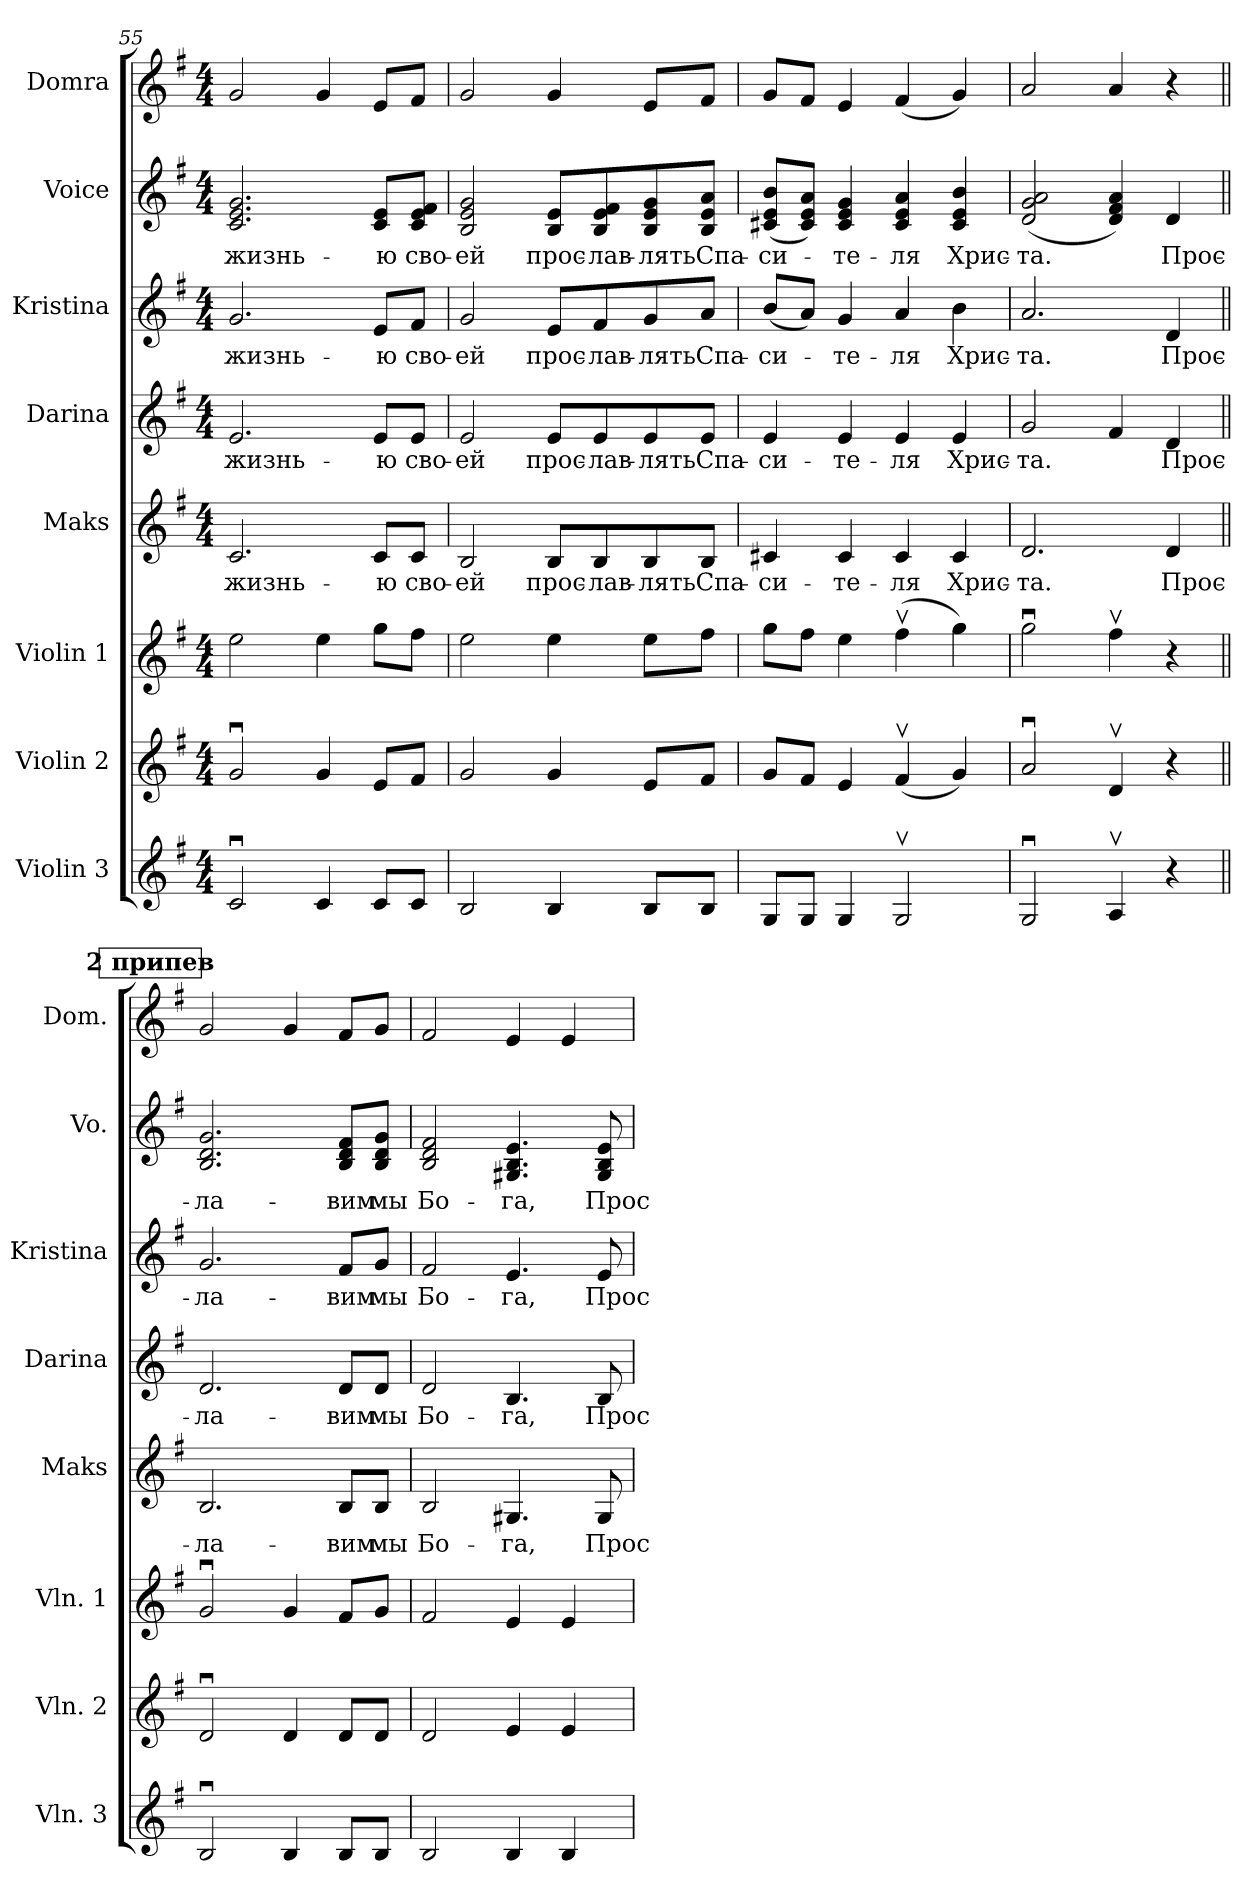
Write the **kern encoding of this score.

**kern	**kern	**kern	**kern	**text	**kern	**text	**kern	**text	**kern	**text	**kern
*part8	*part7	*part6	*part5	*part5	*part4	*part4	*part3	*part3	*part2	*part2	*part1
*staff8	*staff7	*staff6	*staff5	*staff5	*staff4	*staff4	*staff3	*staff3	*staff2	*staff2	*staff1
*I"Violin 3	*I"Violin 2	*I"Violin 1	*I"Maks	*	*I"Darina	*	*I"Kristina	*	*I"Voice	*	*I"Domra
*I'Vln. 3	*I'Vln. 2	*I'Vln. 1	*I'Maks	*	*I'Darina	*	*I'Kristina	*	*I'Vo.	*	*I'Dom.
*clefG2	*clefG2	*clefG2	*clefG2	*	*clefG2	*	*clefG2	*	*clefG2	*	*clefG2
*k[f#]	*k[f#]	*k[f#]	*k[f#]	*	*k[f#]	*	*k[f#]	*	*k[f#]	*	*k[f#]
*M4/4	*M4/4	*M4/4	*M4/4	*	*M4/4	*	*M4/4	*	*M4/4	*	*M4/4
=55	=55	=55	=55	=55	=55	=55	=55	=55	=55	=55	=55
!	!	!	!	!LO:LY:b	!	!LO:LY:b	!	!LO:LY:b	!	!LO:LY:b	!
2cu/	2gu/	2ee\	2.c/	жизнь-	2.e/	жизнь-	2.g/	жизнь-	2.c/ 2.e/ 2.g/	жизнь-	2g/
4c/	4g/	4ee\	.	.	.	.	.	.	.	.	4g/
!	!	!	!	!LO:LY:b	!	!LO:LY:b	!	!LO:LY:b	!	!LO:LY:b	!
8c/L	8e/L	8gg\L	8c/L	-ю	8e/L	-ю	8e/L	-ю	8c/ 8e/L	-ю	8e/L
!	!	!	!	!LO:LY:b	!	!LO:LY:b	!	!LO:LY:b	!	!LO:LY:b	!
8c/J	8f#/J	8ff#\J	8c/J	сво-	8e/J	сво-	8f#/J	сво-	8c/ 8e/ 8f#/J	сво-	8f#/J
!!LO:PB:g=z
=56	=56	=56	=56	=56	=56	=56	=56	=56	=56	=56	=56
!	!	!	!	!LO:LY:b	!	!LO:LY:b	!	!LO:LY:b	!	!LO:LY:b	!
2B/	2g/	2ee\	2B/	-ей	2e/	-ей	2g/	-ей	2B/ 2e/ 2g/	-ей	2g/
!	!	!	!	!LO:LY:b	!	!LO:LY:b	!	!LO:LY:b	!	!LO:LY:b	!
4B/	4g/	4ee\	8B/L	прос-	8e/L	прос-	8e/L	прос-	8B/ 8e/L	прос-	4g/
!	!	!	!	!LO:LY:b	!	!LO:LY:b	!	!LO:LY:b	!	!LO:LY:b	!
.	.	.	8B/	-лав-	8e/	-лав-	8f#/	-лав-	8B/ 8e/ 8f#/	-лав-	.
!	!	!	!	!LO:LY:b	!	!LO:LY:b	!	!LO:LY:b	!	!LO:LY:b	!
8B/L	8e/L	8ee\L	8B/	-лять	8e/	-лять	8g/	-лять	8B/ 8e/ 8g/	-лять	8e/L
!	!	!	!	!LO:LY:b	!	!LO:LY:b	!	!LO:LY:b	!	!LO:LY:b	!
8B/J	8f#/J	8ff#\J	8B/J	Спа-	8e/J	Спа-	8a/J	Спа-	8B/ 8e/ 8a/J	Спа-	8f#/J
=57	=57	=57	=57	=57	=57	=57	=57	=57	=57	=57	=57
!	!	!	!	!LO:LY:b	!	!LO:LY:b	!	!LO:LY:b	!	!LO:LY:b	!
8G/L	8g/L	8gg\L	4c#X/	-си-	4e/	-си-	(<8b/L	-си-	(<8c#X/ 8e/ 8b/L	-си-	8g/L
8G/J	8f#/J	8ff#\J	.	.	.	.	8a/J)	.	8c#/ 8e/ 8a/J)	.	8f#/J
!	!	!	!	!LO:LY:b	!	!LO:LY:b	!	!LO:LY:b	!	!LO:LY:b	!
4G/	4e/	4ee\	4c#/	-те-	4e/	-те-	4g/	-те-	4c#/ 4e/ 4g/	-те-	4e/
!	!	!	!	!LO:LY:b	!	!LO:LY:b	!	!LO:LY:b	!	!LO:LY:b	!
2Gv/	(<4f#v/	(>4ff#v\	4c#/	-ля	4e/	-ля	4a/	-ля	4c#/ 4e/ 4a/	-ля	(<4f#/
!	!	!	!	!LO:LY:b	!	!LO:LY:b	!	!LO:LY:b	!	!LO:LY:b	!
.	4g/)	4gg\)	4c#/	Хрис-	4e/	Хрис-	4b\	Хрис-	4c#/ 4e/ 4b/	Хрис-	4g/)
=58	=58	=58	=58	=58	=58	=58	=58	=58	=58	=58	=58
!	!	!	!	!LO:LY:b	!	!LO:LY:b	!	!LO:LY:b	!	!LO:LY:b	!
2Gu/	2au/	2ggu\	2.d/	-та.	2g/	-та.	2.a/	-та.	(<2d/ 2g/ 2a/	-та.	2a/
4Av/	4dv/	4ff#v\	.	.	4f#/	.	.	.	4d/ 4f#/ 4a/)	.	4a/
!	!	!	!	!LO:LY:b	!	!LO:LY:b	!	!LO:LY:b	!	!LO:LY:b	!
4r	4r	4r	4d/	Прос-	4d/	Прос-	4d/	Прос-	4d/	Прос-	4r
!!LO:REH:place=s1:a:B:fs=14:t=2 припев
=59||	=59||	=59||	=59||	=59||	=59||	=59||	=59||	=59||	=59||	=59||	=59||
!	!	!	!	!LO:LY:b	!	!LO:LY:b	!	!LO:LY:b	!	!LO:LY:b	!
2Bu/	2du/	2gu/	2.B/	-ла-	2.d/	-ла-	2.g/	-ла-	2.B/ 2.d/ 2.g/	-ла-	2g/
4B/	4d/	4g/	.	.	.	.	.	.	.	.	4g/
!	!	!	!	!LO:LY:b	!	!LO:LY:b	!	!LO:LY:b	!	!LO:LY:b	!
8B/L	8d/L	8f#/L	8B/L	-вим	8d/L	-вим	8f#/L	-вим	8B/ 8d/ 8f#/L	-вим	8f#/L
!	!	!	!	!LO:LY:b	!	!LO:LY:b	!	!LO:LY:b	!	!LO:LY:b	!
8B/J	8d/J	8g/J	8B/J	мы	8d/J	мы	8g/J	мы	8B/ 8d/ 8g/J	мы	8g/J
!!LO:PB:g=z
=60	=60	=60	=60	=60	=60	=60	=60	=60	=60	=60	=60
!	!	!	!	!LO:LY:b	!	!LO:LY:b	!	!LO:LY:b	!	!LO:LY:b	!
2B/	2d/	2f#/	2B/	Бо-	2d/	Бо-	2f#/	Бо-	2B/ 2d/ 2f#/	Бо-	2f#/
!	!	!	!	!LO:LY:b	!	!LO:LY:b	!	!LO:LY:b	!	!LO:LY:b	!
4B/	4e/	4e/	4.G#X/	-га,	4.B/	-га,	4.e/	-га,	4.G#X/ 4.B/ 4.e/	-га,	4e/
4B/	4e/	4e/	.	.	.	.	.	.	.	.	4e/
!	!	!	!	!LO:LY:b	!	!LO:LY:b	!	!LO:LY:b	!	!LO:LY:b	!
.	.	.	8G#/	Прос-	8B/	Прос-	8e/	Прос-	8G#/ 8B/ 8e/	Прос-	.
=	=	=	=	=	=	=	=	=	=	=	=
*-	*-	*-	*-	*-	*-	*-	*-	*-	*-	*-	*-
